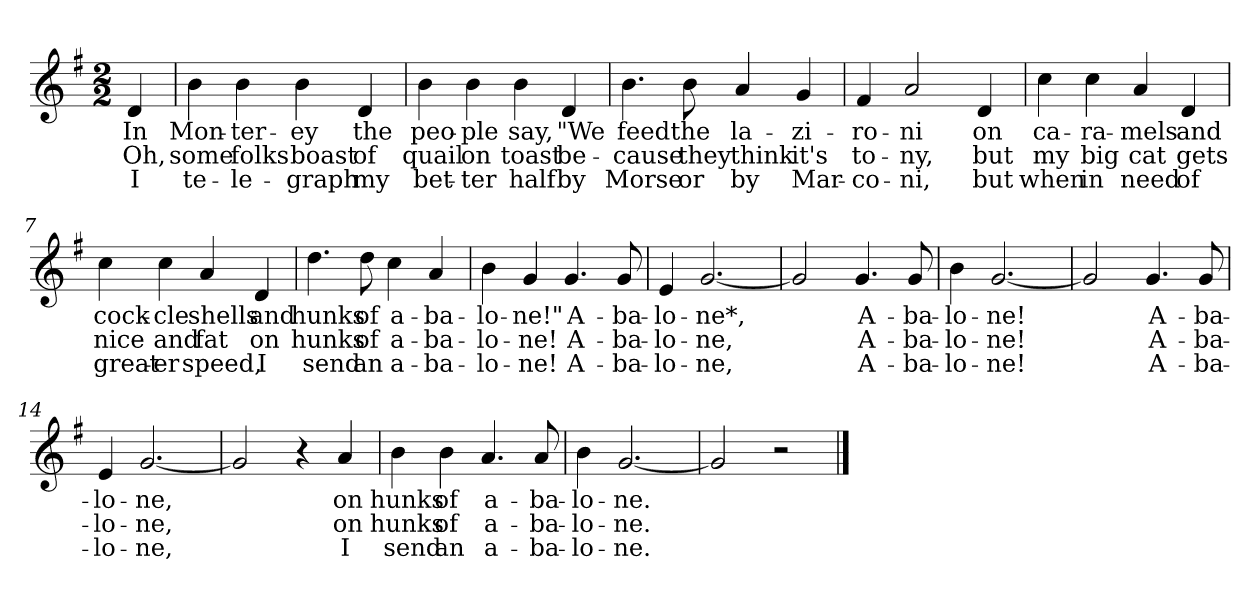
**kern	**text	**text	**text
*part1	*part1	*part1	*part1
*staff1	*staff1	*staff1	*staff1
*clefG2	*	*	*
*k[f#]	*	*	*
*G:	*	*	*
*M2/2	*	*	*
=1	=1	=1	=1
!	!LO:LY:b	!LO:LY:b	!LO:LY:b
4d/	In	Oh,	I
=2	=2	=2	=2
!	!LO:LY:b	!LO:LY:b	!LO:LY:b
4b\	Mon-	some	te-
!	!LO:LY:b	!LO:LY:b	!LO:LY:b
4b\	-ter-	folks	-le-
!	!LO:LY:b	!LO:LY:b	!LO:LY:b
4b\	-ey	boast	-graph
!	!LO:LY:b	!LO:LY:b	!LO:LY:b
4d/	the	of	my
=3	=3	=3	=3
!	!LO:LY:b	!LO:LY:b	!LO:LY:b
4b\	peo-	quail	bet-
!	!LO:LY:b	!LO:LY:b	!LO:LY:b
4b\	-ple	on	-ter
!	!LO:LY:b	!LO:LY:b	!LO:LY:b
4b\	say,	toast	half
!	!LO:LY:b	!LO:LY:b	!LO:LY:b
4d/	"We	be-	by
!!LO:LB:g=z
=4	=4	=4	=4
!	!LO:LY:b	!LO:LY:b	!LO:LY:b
4.b\	feed	-cause	Morse
!	!LO:LY:b	!LO:LY:b	!LO:LY:b
8b\	the	they	or
!	!LO:LY:b	!LO:LY:b	!LO:LY:b
4a/	la-	think	by
!	!LO:LY:b	!LO:LY:b	!LO:LY:b
4g/	-zi-	it's	Mar-
=5	=5	=5	=5
!	!LO:LY:b	!LO:LY:b	!LO:LY:b
4f#/	-ro-	to-	-co-
!	!LO:LY:b	!LO:LY:b	!LO:LY:b
2a/	-ni	-ny,	-ni,
!	!LO:LY:b	!LO:LY:b	!LO:LY:b
4d/	on	but	but
=6	=6	=6	=6
!	!LO:LY:b	!LO:LY:b	!LO:LY:b
4cc\	ca-	my	when
!	!LO:LY:b	!LO:LY:b	!LO:LY:b
4cc\	-ra-	big	in
!	!LO:LY:b	!LO:LY:b	!LO:LY:b
4a/	-mels	cat	need
!	!LO:LY:b	!LO:LY:b	!LO:LY:b
4d/	and	gets	of
!!LO:LB:g=z
=7	=7	=7	=7
!	!LO:LY:b	!LO:LY:b	!LO:LY:b
4cc\	cock-	nice	great-
!	!LO:LY:b	!LO:LY:b	!LO:LY:b
4cc\	-cle	and	-er
!	!LO:LY:b	!LO:LY:b	!LO:LY:b
4a/	shells	fat	speed,
!	!LO:LY:b	!LO:LY:b	!LO:LY:b
4d/	and	on	I
=8	=8	=8	=8
!	!LO:LY:b	!LO:LY:b	!LO:LY:b
4.dd\	hunks	hunks	send
!	!LO:LY:b	!LO:LY:b	!LO:LY:b
8dd\	of	of	an
!	!LO:LY:b	!LO:LY:b	!LO:LY:b
4cc\	a-	a-	a-
!	!LO:LY:b	!LO:LY:b	!LO:LY:b
4a/	-ba-	-ba-	-ba-
=9	=9	=9	=9
!	!LO:LY:b	!LO:LY:b	!LO:LY:b
4b\	-lo-	-lo-	-lo-
!	!LO:LY:b	!LO:LY:b	!LO:LY:b
4g/	-ne!"	-ne!	-ne!
!	!LO:LY:b	!LO:LY:b	!LO:LY:b
4.g/	A-	A-	A-
!	!LO:LY:b	!LO:LY:b	!LO:LY:b
8g/	-ba-	-ba-	-ba-
=10	=10	=10	=10
!	!LO:LY:b	!LO:LY:b	!LO:LY:b
4e/	-lo-	-lo-	-lo-
!	!LO:LY:b	!LO:LY:b	!LO:LY:b
[2.g/	-ne*,	-ne,	-ne,
!!LO:LB:g=z
=11	=11	=11	=11
2g/]	.	.	.
!	!LO:LY:b	!LO:LY:b	!LO:LY:b
4.g/	A-	A-	A-
!	!LO:LY:b	!LO:LY:b	!LO:LY:b
8g/	-ba-	-ba-	-ba-
=12	=12	=12	=12
!	!LO:LY:b	!LO:LY:b	!LO:LY:b
4b\	-lo-	-lo-	-lo-
!	!LO:LY:b	!LO:LY:b	!LO:LY:b
[2.g/	-ne!	-ne!	-ne!
=13	=13	=13	=13
2g/]	.	.	.
!	!LO:LY:b	!LO:LY:b	!LO:LY:b
4.g/	A-	A-	A-
!	!LO:LY:b	!LO:LY:b	!LO:LY:b
8g/	-ba-	-ba-	-ba-
=14	=14	=14	=14
!	!LO:LY:b	!LO:LY:b	!LO:LY:b
4e/	-lo-	-lo-	-lo-
!	!LO:LY:b	!LO:LY:b	!LO:LY:b
[2.g/	-ne,	-ne,	-ne,
!!LO:LB:g=z
=15	=15	=15	=15
2g/]	.	.	.
4r	.	.	.
!	!LO:LY:b	!LO:LY:b	!LO:LY:b
4a/	on	on	I
=16	=16	=16	=16
!	!LO:LY:b	!LO:LY:b	!LO:LY:b
4b\	hunks	hunks	send
!	!LO:LY:b	!LO:LY:b	!LO:LY:b
4b\	of	of	an
!	!LO:LY:b	!LO:LY:b	!LO:LY:b
4.a/	a-	a-	a-
!	!LO:LY:b	!LO:LY:b	!LO:LY:b
8a/	-ba-	-ba-	-ba-
=17	=17	=17	=17
!	!LO:LY:b	!LO:LY:b	!LO:LY:b
4b\	-lo-	-lo-	-lo-
!	!LO:LY:b	!LO:LY:b	!LO:LY:b
[2.g/	-ne.	-ne.	-ne.
=18	=18	=18	=18
2g/]	.	.	.
2r	.	.	.
==	==	==	==
*-	*-	*-	*-
